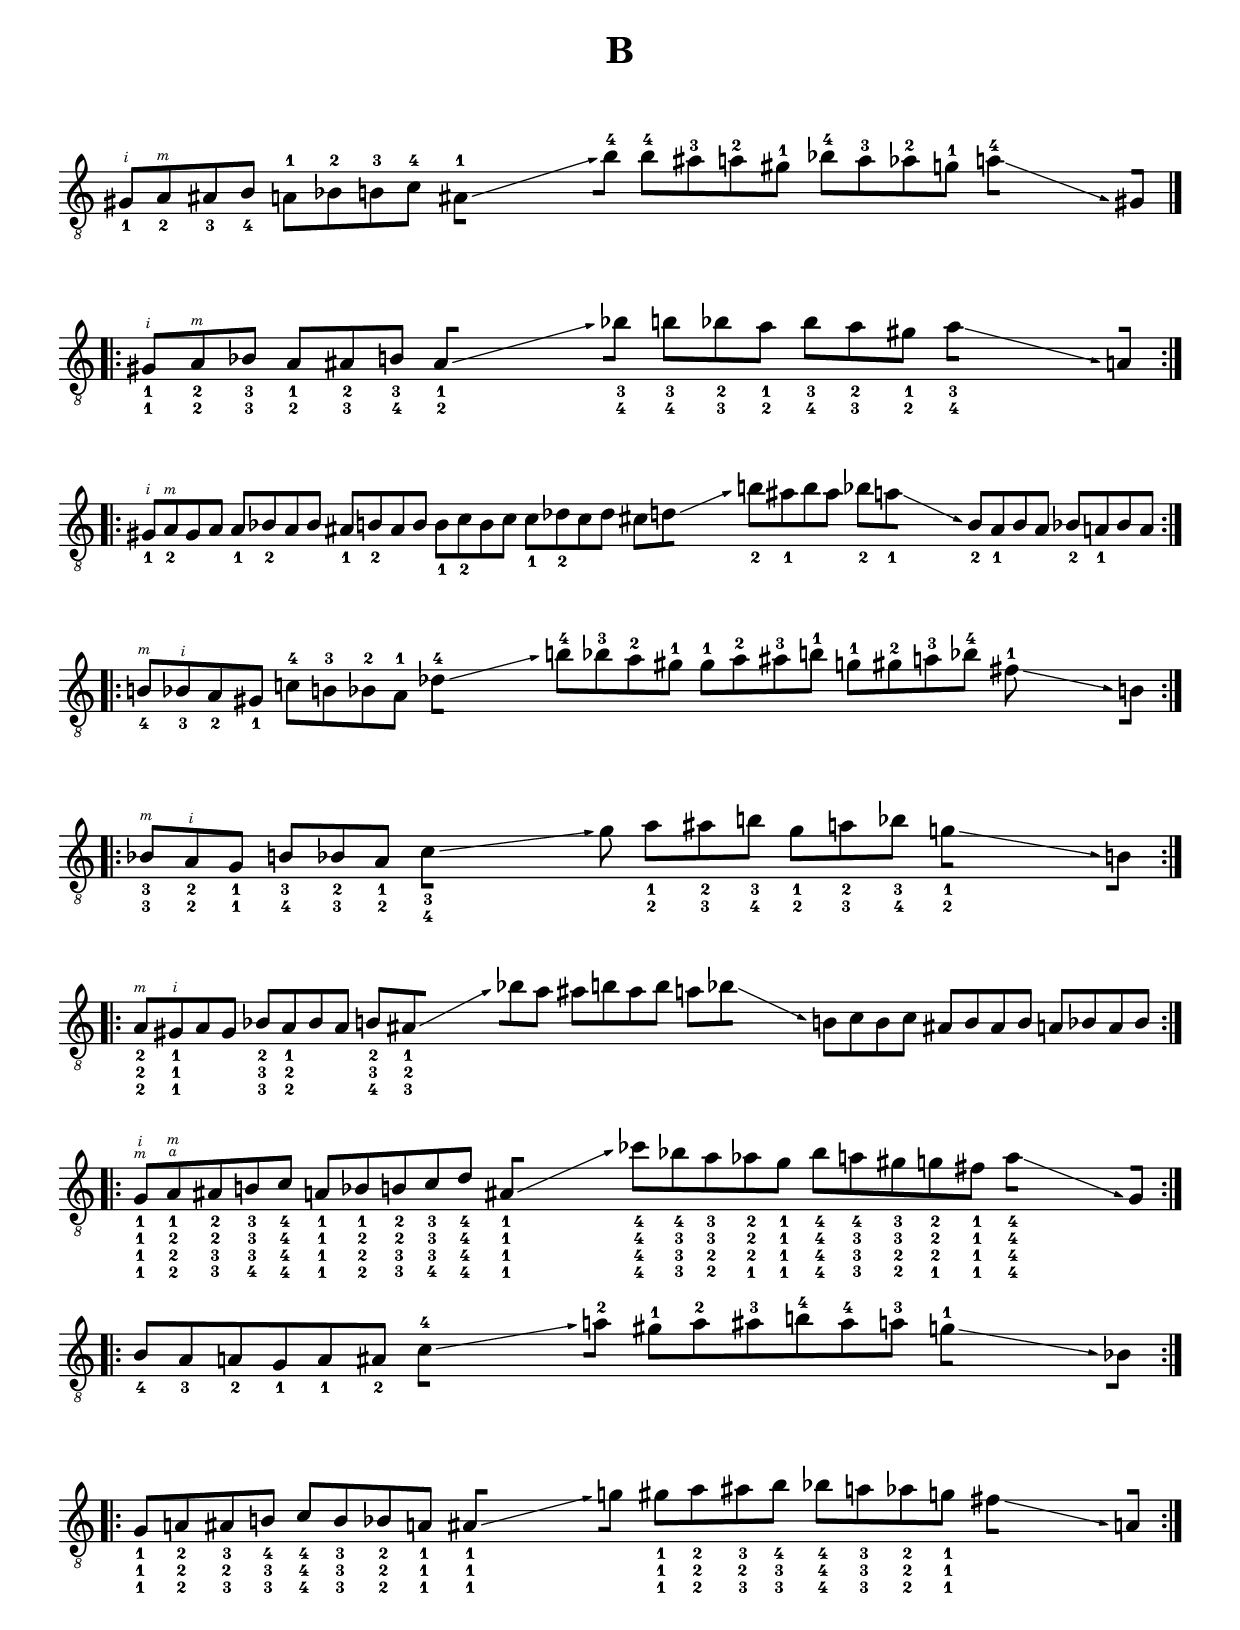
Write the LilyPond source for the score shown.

\version "2.19.15"

\language "deutsch"

\header {
  title = "B"
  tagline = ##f
}

\paper {
  #(set-paper-size "a4")
  top-system-spacing #'basic-distance = #15
  %top-markup-spacing #'basic-distance = #5
  markup-system-spacing #'basic-distance = #15
  system-system-spacing #'basic-distance = #16
  last-bottom-spacing #'basic-distance = #15
}

\layout {
  \context {
    \Score
    \remove "Bar_number_engraver"
  }
}

fretNumberSpanner =
#(define-music-function (parser location Text) (string?)
   #{
     \override TextSpanner.style = #'solid
     %\override TextSpanner.font-size = #-5
     \override TextSpanner.font-shape = #'normal
     \override TextSpanner.bound-details.left.stencil-align-dir-y = #CENTER
     \override TextSpanner.bound-details.left.text = \markup { #Text }
   #})

global = {
  \override Staff.TimeSignature.stencil = ##f
}

#(define RH rightHandFinger)

classicalGuitar = \relative {
  \set Staff.explicitKeySignatureVisibility = #begin-of-line-visible

  %\override Fingering.staff-padding = #'()
  \set strokeFingerOrientations = #'(up)

  \override Glissando.bound-details.right.arrow = ##t
  \override Glissando.arrow-length = #1
  \override Glissando.arrow-width = #0.3

  \defineBarLine "|.|:" #'("|." ".|:" "")

  \cadenzaOn
  gis8_1[\RH #2 a_2\RH #3 ais_3 h_4] a-1[ b-2 h-3 c-4]
  \stemDown
  \set stemLeftBeamCount = #0
  ais[]-1\glissando s s s
  \set stemRightBeamCount = #0
  h'[]-4 h-4[ ais-3 a-2 gis-1] b-4[ a-3 as-2 g-1]
  \set stemLeftBeamCount = #0
  a[]-4\glissando s s s
  \stemNeutral
  \set stemRightBeamCount = #0
  gis,![]
  \cadenzaOff
  \bar "|.|:"\break
  \cadenzaOn
  gis![_1_1\RH #2 \once \hide Accidental a_2_2\RH #3 b_3_3] a[_1_2 ais_2_3 h_3_4]
  \set stemLeftBeamCount = #0
  ais[]_1_2\glissando s s s
  \set stemRightBeamCount = #0
  b'![]_3_4 h[_3_4 b_2_3 a_1_2] b[_3_4 a_2_3 gis_1_2]
  \set stemLeftBeamCount = #0
  a[]_3_4\glissando s s s
  \set stemRightBeamCount = #0
  a,[]
  \cadenzaOff
  \bar ":|.|:"\break
  \cadenzaOn
  gis!_1[\RH #2 a_2\RH #3 gis a] a_1[ b_2 a b]
  ais_1[ h_2 ais h] h_1[ c_2 h c] c_1[ des_2 c des]
  cis[ \set stemRightBeamCount = #1 d]\glissando s s s
  h'_2[ ais_1 h ais] b_2[ \set stemRightBeamCount = #1 a_1]\glissando s s s
  h,_2[ ais_1 h ais] b_2[ a_1 b a]
  \cadenzaOff
  \bar ":|.|:"\break
  \cadenzaOn
  h_4[\RH #3 b_3\RH #2 a_2 gis!_1] c-4[ h-3 b-2 a-1]
  \set stemLeftBeamCount = #0
  des-4[]\glissando s s s
  h'-4[ b-3 a-2 gis!-1] gis-1[ a-2 ais-3 h-1] g-1[ gis-2 a-3 b-4]
  \set stemLeftBeamCount = #0
  fis-1\glissando s s s
  \set stemRightBeamCount = #0
  h,[]
  \cadenzaOff
  \bar ":|.|:"\break
  \cadenzaOn
  b_3_3[\RH #3 a_2_2\RH #2 gis_1_1] h_3_4[ b_2_3 a_1_2]
  \set stemLeftBeamCount = #0
  c[]_3_4\glissando s s s
  \set stemRightBeamCount = #0
  gis' a_1_2[ ais_2_3 h_3_4] gis_1_2[ a_2_3 b_3_4]
  \set stemLeftBeamCount = #0
  g_1_2[]\glissando s s s
  \set stemRightBeamCount = #0
  h,[]
  \cadenzaOff
  \bar ":|.|:"\break
  \cadenzaOn
  a_2_2_2[\RH #3 gis!_1_1_1\RH #2 a gis] b_2_3_3[ a_1_2_2 b a]
  h_2_3_4[ \set stemRightBeamCount = #1 ais_1_2_3]\glissando s s s
  \set stemLeftBeamCount = #1 b'![ a]
  ais[ h ais h] a[ \set stemRightBeamCount = #1 b]\glissando s s s
  h,![ c h c] ais![ h ais h] a[ b a b]
  \cadenzaOff
  \bar ":|.|:"\break
  \cadenzaOn
  gis_1_1_1_1[\RH #3 \RH #2 a_1_2_2_2\RH #4 \RH #3 ais_2_2_3_3 h_3_3_3_4 c_4_4_4_4]
  \stemUp
  a_1_1_1_1[ b_1_2_2_2 h_2_2_3_3 c_3_3_3_4 des_4_4_4_4]
  \stemNeutral
  \set stemLeftBeamCount = #0
  ais[]_1_1_1_1\glissando s s s
  ces'_4_4_4_4[ b!_4_3_3_3 a_3_3_2_2 as_2_2_2_1 g_1_1_1_1]
  b_4_4_4_4[ a_4_3_3_3 gis_3_3_2_2 g_2_2_2_1 fis!_1_1_1_1]
  \set stemLeftBeamCount = #0
  a[]_4_4_4_4\glissando s s s
  \set stemRightBeamCount = #0
  gis,[]
  \cadenzaOff
  \bar ":|.|:"\break
  \cadenzaOn
  h_4[ ais_3 a_2 gis_1 a_1 ais_2]
  \set stemLeftBeamCount = #0
  c-4[]\glissando s s s
  \set stemRightBeamCount = #0
  a'!-2[] gis-1[ a-2 ais-3 h-4 ais-4 a-3]
  \set stemLeftBeamCount = #0
  g-1[]\glissando s s s
  \set stemRightBeamCount = #0
  b,[]
  \cadenzaOff
  \bar ":|.|:"\break
  \cadenzaOn
  gis_1_1_1[ a_2_2_2 ais_3_2_3 h_4_3_3] 
  \stemUp
  c_4_4_4[ h_3_3_3 b_2_2_2 a_1_1_1]
  \stemNeutral
  \set stemLeftBeamCount = #0
  ais_1_1_1[]\glissando s s s
  \set stemRightBeamCount = #0
  g'![] gis_1_1_1[ a_2_2_2 ais_3_2_3 h_4_3_3] b_4_4_4[ a_3_3_3 as_2_2_2 g_1_1_1]
  \set stemLeftBeamCount = #0
  fis![]\glissando s s s
  \set stemRightBeamCount = #0
  a,[]
  \cadenzaOff
  \bar ":|.|:"\break
  \cadenzaOn
}

\score {
  \new Staff {
    \global
    \clef "treble_8"
    \classicalGuitar
  }
  \layout {
    indent = #0
    ragged-right = ##f
    ragged-last = ##f
  }
}
